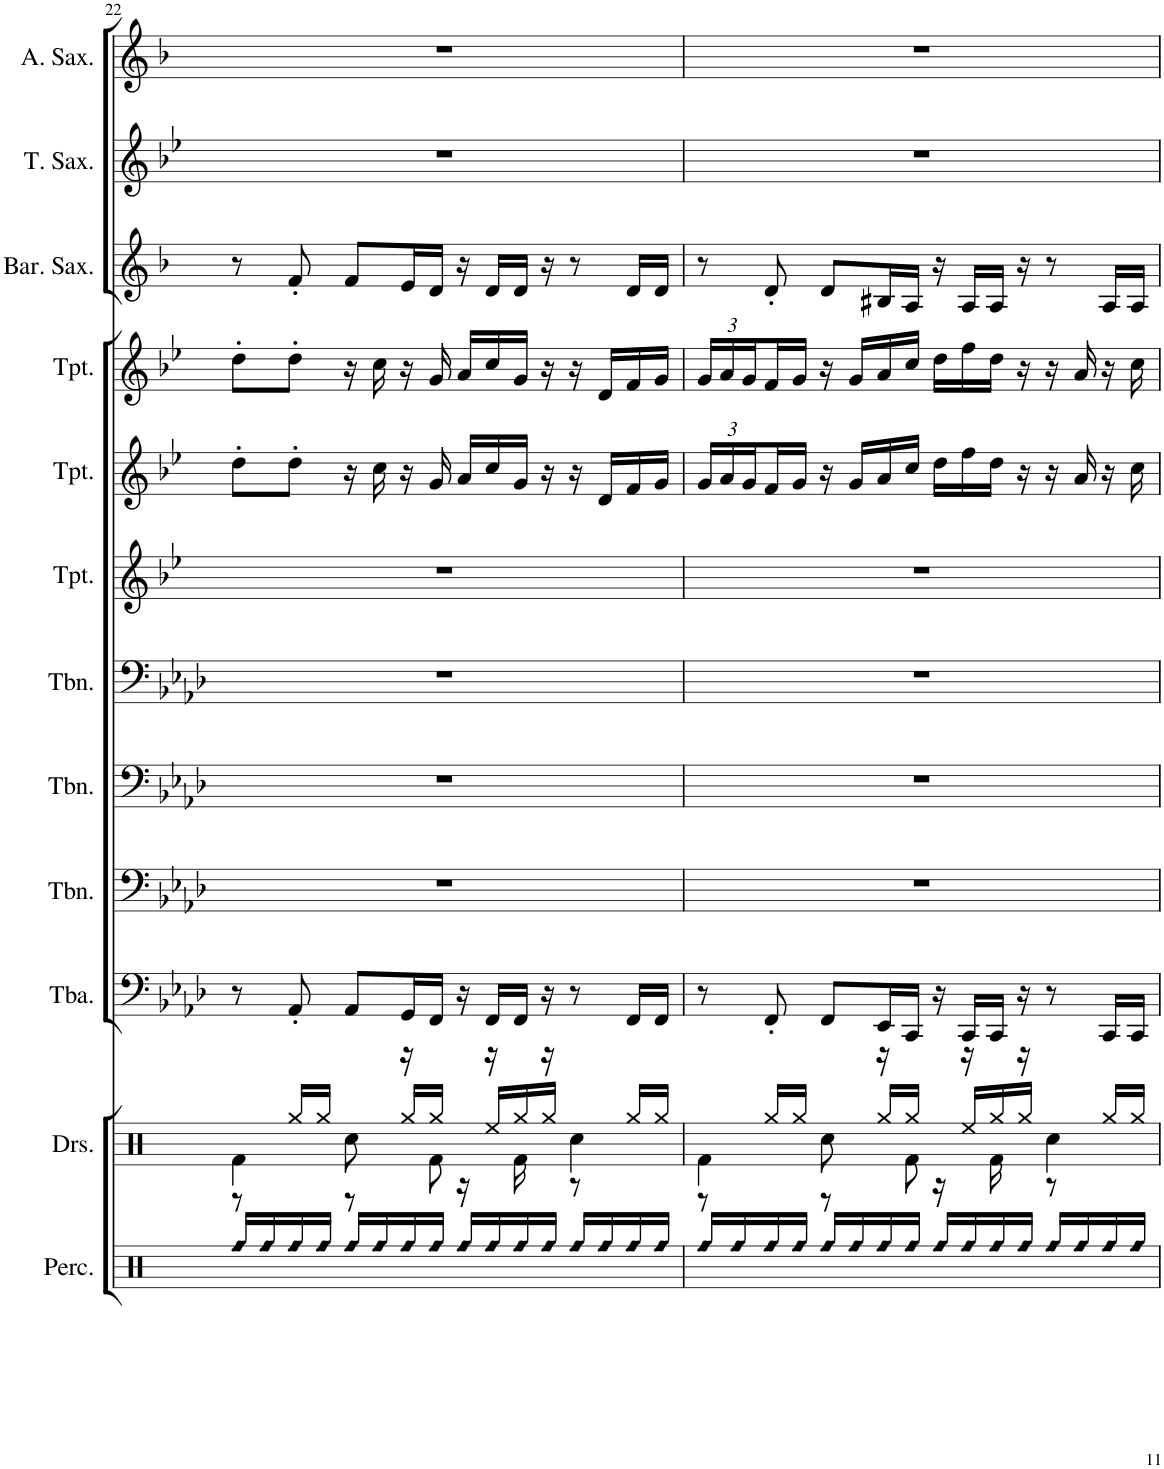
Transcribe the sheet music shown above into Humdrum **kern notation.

**kern	**kern	**kern	**kern	**kern	**kern	**kern	**kern	**kern	**kern	**kern	**kern
*part12	*part11	*part10	*part9	*part8	*part7	*part6	*part5	*part4	*part3	*part2	*part1
*staff12	*staff11	*staff10	*staff9	*staff8	*staff7	*staff6	*staff5	*staff4	*staff3	*staff2	*staff1
*I"Percussion	*I"Drumset	*I"Tuba	*I"Trombone	*I"Trombone	*I"Trombone	*I"Trumpet	*I"Trumpet	*I"Trumpet	*I"Baritone Saxophone	*I"Tenor Saxophone	*I"Alto Saxophone
*I'Perc.	*I'Drs.	*I'Tba.	*I'Tbn.	*I'Tbn.	*I'Tbn.	*I'Tpt.	*I'Tpt.	*I'Tpt.	*I'Bar. Sax.	*I'T. Sax.	*I'A. Sax.
!!LO:PB:g=z
*clefX	*clefX	*clefF4	*clefF4	*clefF4	*clefF4	*clefG2	*clefG2	*clefG2	*clefG2	*clefG2	*clefG2
*	*	*	*	*	*	*Trd1c2	*Trd1c2	*Trd1c2	*Trd12c21	*Trd8c14	*Trd5c9
*k[]	*k[]	*k[b-e-a-d-]	*k[b-e-a-d-]	*k[b-e-a-d-]	*k[b-e-a-d-]	*k[b-e-]	*k[b-e-]	*k[b-e-]	*k[b-]	*k[b-e-]	*k[b-]
*M4/4	*M4/4	*M4/4	*M4/4	*M4/4	*M4/4	*M4/4	*M4/4	*M4/4	*M4/4	*M4/4	*M4/4
=22	=22	=22	=22	=22	=22	=22	=22	=22	=22	=22	=22
!LO:N:head=diamond	!	!	!	!	!	!	!	!	!	!	!
*	*^	*	*	*	*	*	*	*	*	*	*
16Rff/LL	4Rf\	8r	8r	1r	1r	1r	1r	8dd'\L	8dd'\L	8r	1r	1r
!LO:N:head=diamond	!	!	!	!	!	!	!	!	!	!	!	!
16Rff/	.	.	.	.	.	.	.	.	.	.	.	.
!LO:N:head=diamond	!	!	!	!	!	!	!	!	!	!	!	!
16Rff/	.	16Rgg/LL	8AA-'/	.	.	.	.	8dd'\J	8dd'\J	8f'/	.	.
!LO:N:head=diamond	!	!	!	!	!	!	!	!	!	!	!	!
16Rff/JJ	.	16Rgg/JJ	.	.	.	.	.	.	.	.	.	.
!LO:N:head=diamond	!	!	!	!	!	!	!	!	!	!	!	!
16Rff/LL	8Rcc\	8r	8AA-/L	.	.	.	.	16r	16r	8f/L	.	.
!LO:N:head=diamond	!	!	!	!	!	!	!	!	!	!	!	!
16Rff/	.	.	.	.	.	.	.	16cc\	16cc\	.	.	.
!LO:N:head=diamond	!	!	!	!	!	!	!	!	!	!	!	!
16Rff/	16r	16Rgg/LL	16GG/L	.	.	.	.	16r	16r	16e/L	.	.
!LO:N:head=diamond	!	!	!	!	!	!	!	!	!	!	!	!
16Rff/JJ	8Rf\	16Rgg/JJ	16FF/JJ	.	.	.	.	16g/	16g/	16d/JJ	.	.
!LO:N:head=diamond	!	!	!	!	!	!	!	!	!	!	!	!
16Rff/LL	.	16r	16r	.	.	.	.	16a/LL	16a/LL	16r	.	.
!LO:N:head=diamond	!	!	!	!	!	!	!	!	!	!	!	!
16Rff/	16r	16Ree/LL	16FF/LL	.	.	.	.	16cc/	16cc/	16d/LL	.	.
!LO:N:head=diamond	!	!	!	!	!	!	!	!	!	!	!	!
16Rff/	16Rf\	16Rgg/	16FF/JJ	.	.	.	.	16g/JJ	16g/JJ	16d/JJ	.	.
!LO:N:head=diamond	!	!	!	!	!	!	!	!	!	!	!	!
16Rff/JJ	16r	16Rgg/JJ	16r	.	.	.	.	16r	16r	16r	.	.
!LO:N:head=diamond	!	!	!	!	!	!	!	!	!	!	!	!
16Rff/LL	4Rcc\	8r	8r	.	.	.	.	16r	16r	8r	.	.
!LO:N:head=diamond	!	!	!	!	!	!	!	!	!	!	!	!
16Rff/	.	.	.	.	.	.	.	16d/LL	16d/LL	.	.	.
!LO:N:head=diamond	!	!	!	!	!	!	!	!	!	!	!	!
16Rff/	.	16Rgg/LL	16FF/LL	.	.	.	.	16f/	16f/	16d/LL	.	.
!LO:N:head=diamond	!	!	!	!	!	!	!	!	!	!	!	!
16Rff/JJ	.	16Rgg/JJ	16FF/JJ	.	.	.	.	16g/JJ	16g/JJ	16d/JJ	.	.
=23	=23	=23	=23	=23	=23	=23	=23	=23	=23	=23	=23	=23
!LO:N:head=diamond	!	!	!	!	!	!	!	!	!	!	!	!
*	*	*	*	*	*	*	*	*Xbrackettup	*Xbrackettup	*	*	*
16Rff/LL	4Rf\	8r	8r	1r	1r	1r	1r	24g/LL	24g/LL	8r	1r	1r
.	.	.	.	.	.	.	.	24a/	24a/	.	.	.
!LO:N:head=diamond	!	!	!	!	!	!	!	!	!	!	!	!
16Rff/	.	.	.	.	.	.	.	.	.	.	.	.
.	.	.	.	.	.	.	.	24g/	24g/	.	.	.
!LO:N:head=diamond	!	!	!	!	!	!	!	!	!	!	!	!
16Rff/	.	16Rgg/LL	8FF'/	.	.	.	.	16f/	16f/	8d'/	.	.
!LO:N:head=diamond	!	!	!	!	!	!	!	!	!	!	!	!
16Rff/JJ	.	16Rgg/JJ	.	.	.	.	.	16g/JJ	16g/JJ	.	.	.
!LO:N:head=diamond	!	!	!	!	!	!	!	!	!	!	!	!
16Rff/LL	8Rcc\	8r	8FF/L	.	.	.	.	16r	16r	8d/L	.	.
!LO:N:head=diamond	!	!	!	!	!	!	!	!	!	!	!	!
16Rff/	.	.	.	.	.	.	.	16g/LL	16g/LL	.	.	.
!LO:N:head=diamond	!	!	!	!	!	!	!	!	!	!	!	!
16Rff/	16r	16Rgg/LL	16EE-/L	.	.	.	.	16a/	16a/	16B#X/L	.	.
!LO:N:head=diamond	!	!	!	!	!	!	!	!	!	!	!	!
16Rff/JJ	8Rf\	16Rgg/JJ	16CC/JJ	.	.	.	.	16cc/JJ	16cc/JJ	16A/JJ	.	.
!LO:N:head=diamond	!	!	!	!	!	!	!	!	!	!	!	!
16Rff/LL	.	16r	16r	.	.	.	.	16dd\LL	16dd\LL	16r	.	.
!LO:N:head=diamond	!	!	!	!	!	!	!	!	!	!	!	!
16Rff/	16r	16Ree/LL	16CC/LL	.	.	.	.	16ff\	16ff\	16A/LL	.	.
!LO:N:head=diamond	!	!	!	!	!	!	!	!	!	!	!	!
16Rff/	16Rf\	16Rgg/	16CC/JJ	.	.	.	.	16dd\JJ	16dd\JJ	16A/JJ	.	.
!LO:N:head=diamond	!	!	!	!	!	!	!	!	!	!	!	!
16Rff/JJ	16r	16Rgg/JJ	16r	.	.	.	.	16r	16r	16r	.	.
!LO:N:head=diamond	!	!	!	!	!	!	!	!	!	!	!	!
16Rff/LL	4Rcc\	8r	8r	.	.	.	.	16r	16r	8r	.	.
!LO:N:head=diamond	!	!	!	!	!	!	!	!	!	!	!	!
16Rff/	.	.	.	.	.	.	.	16a/	16a/	.	.	.
!LO:N:head=diamond	!	!	!	!	!	!	!	!	!	!	!	!
16Rff/	.	16Rgg/LL	16CC/LL	.	.	.	.	16r	16r	16A/LL	.	.
!LO:N:head=diamond	!	!	!	!	!	!	!	!	!	!	!	!
16Rff/JJ	.	16Rgg/JJ	16CC/JJ	.	.	.	.	16cc\	16cc\	16A/JJ	.	.
*	*v	*v	*	*	*	*	*	*	*	*	*	*
=	=	=	=	=	=	=	=	=	=	=	=
*-	*-	*-	*-	*-	*-	*-	*-	*-	*-	*-	*-
